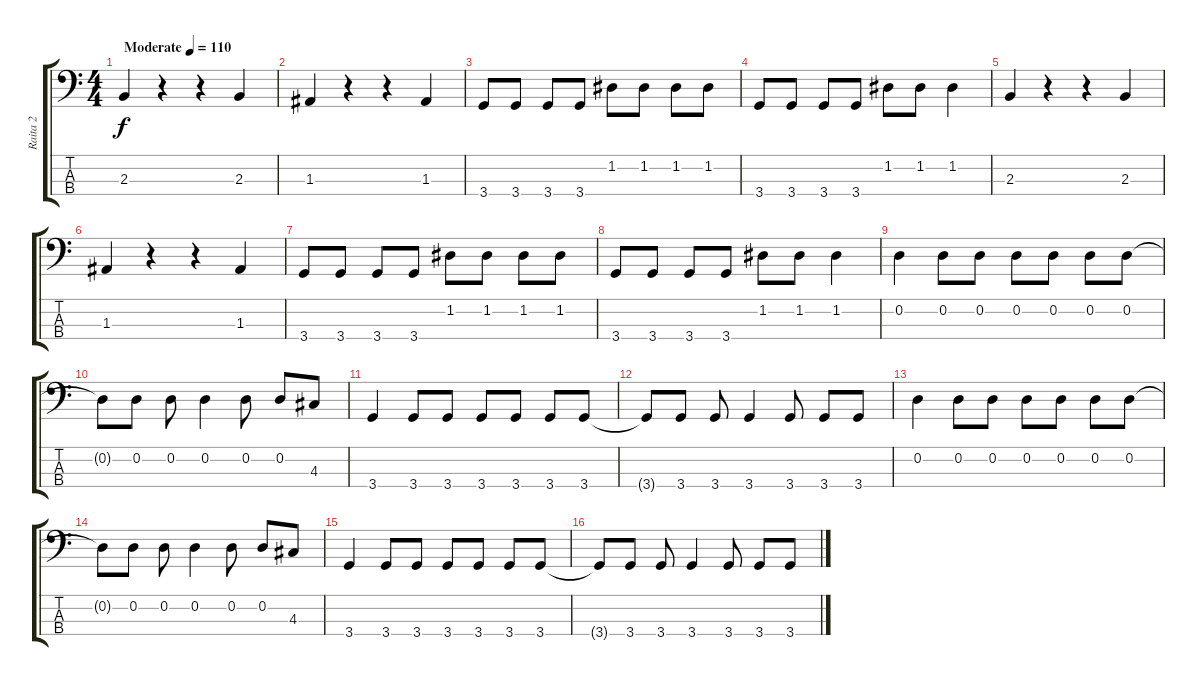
\track ("Raita 2" "Raita 2") {instrument electricbassfinger}
\staff {score tabs}
\tuning (G2 D2 A1 E1) {hide}
\ts (4 4)
\tempo (110 "Moderate")
\clef f4
\ks c
2.3.4{dy f instrument electricbassfinger} r.4 r.4 2.3.4 |
1.3.4 r.4 r.4 1.3.4 |
3.4.8 3.4.8 3.4.8 3.4.8 1.2.8 1.2.8 1.2.8 1.2.8 |
3.4.8 3.4.8 3.4.8 3.4.8 1.2.8 1.2.8 1.2.4 |
2.3.4 r.4 r.4 2.3.4 |
1.3.4 r.4 r.4 1.3.4 |
3.4.8 3.4.8 3.4.8 3.4.8 1.2.8 1.2.8 1.2.8 1.2.8 |
3.4.8 3.4.8 3.4.8 3.4.8 1.2.8 1.2.8 1.2.4 |
0.2.4 0.2.8 0.2.8 0.2.8 0.2.8 0.2.8 0.2.8 |
0.2{t}.8 0.2.8 0.2.8 0.2.4 0.2.8 0.2.8 4.3.8 |
3.4.4 3.4.8 3.4.8 3.4.8 3.4.8 3.4.8 3.4.8 |
3.4{t}.8 3.4.8 3.4.8 3.4.4 3.4.8 3.4.8 3.4.8 |
0.2.4 0.2.8 0.2.8 0.2.8 0.2.8 0.2.8 0.2.8 |
0.2{t}.8 0.2.8 0.2.8 0.2.4 0.2.8 0.2.8 4.3.8 |
3.4.4 3.4.8 3.4.8 3.4.8 3.4.8 3.4.8 3.4.8 |
3.4{t}.8 3.4.8 3.4.8 3.4.4 3.4.8 3.4.8 3.4.8
